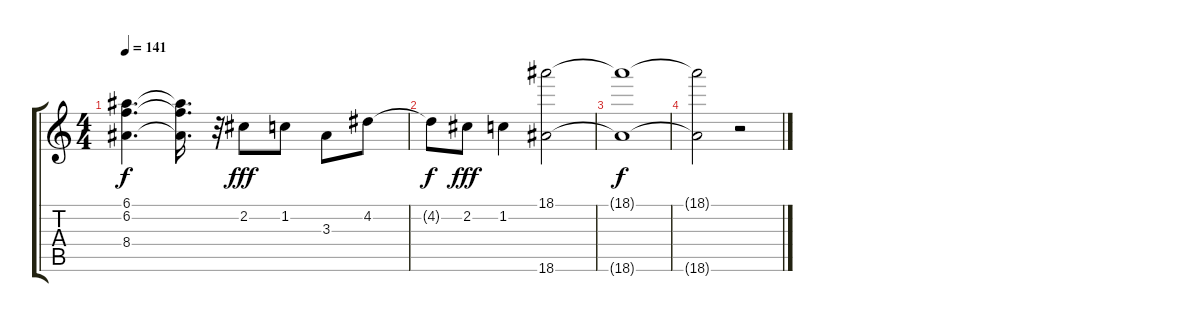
\track "" {instrument overdrivenguitar}
\staff {score tabs}
\tuning (E4 B3 G3 D3 A2 E2) {hide}
\ts (4 4)
\tempo 141
\clef g2
\ks c
(6.1{t} 6.2{t} 8.4{t}).4{d dy f} (6.1{t} 6.2{t} 8.4{t}).16{d} r.32 2.2.8{dy fff volume 16} 1.2.8 3.3.8 4.2.8 |
4.2{t}.8{dy f} 2.2.8{dy fff} 1.2.4 (18.1 18.6).2 |
(18.1{t} 18.6{t}).1{dy f} |
(18.1{t} 18.6{t}).2 r.2
